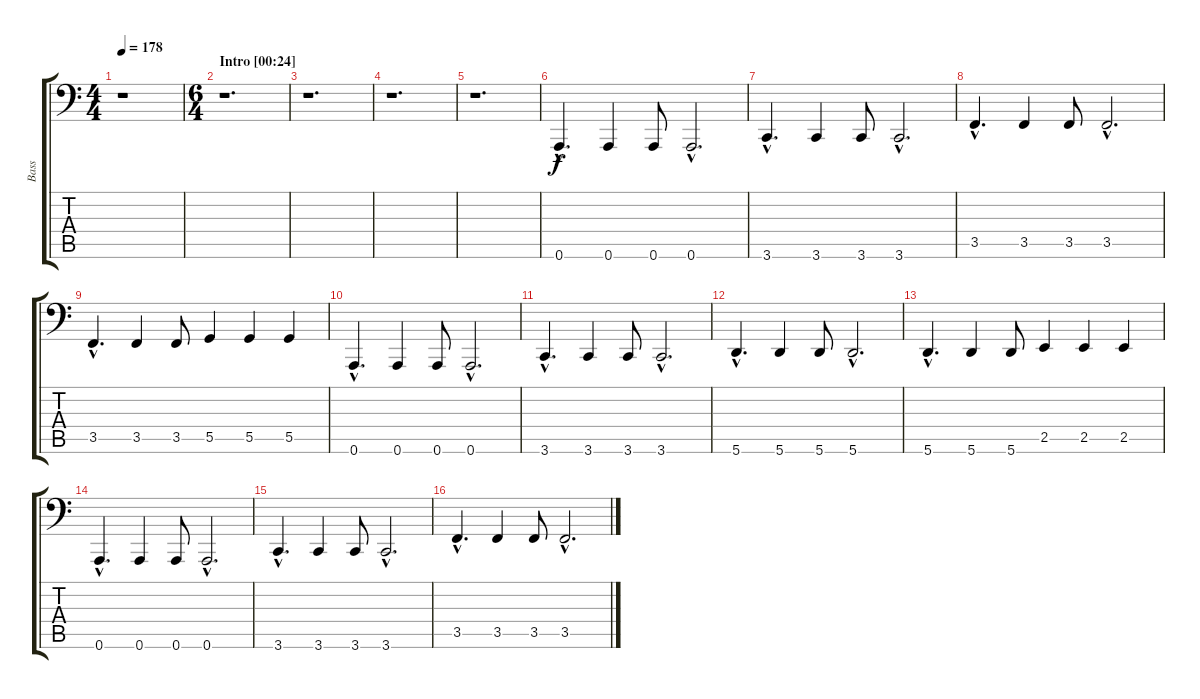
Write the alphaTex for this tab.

\track ("Bass" "Bass") {instrument electricbassfinger}
\staff {score tabs}
\tuning (Bb2 F2 C2 G1 D1 A0) {hide}
\ts (4 4)
\tempo 178
\clef f4
\ks c
r.1{dy f instrument electricbassfinger} |
\ts (6 4)
\section ("" "Intro [00:24]")
r.1{d} |
r.1{d} |
r.1{d} |
r.1{d} |
\section ("" "")
0.6{hac}.4{d} 0.6.4 0.6.8 0.6{hac}.2{d} |
3.6{hac}.4{d} 3.6.4 3.6.8 3.6{hac}.2{d} |
3.5{hac}.4{d} 3.5.4 3.5.8 3.5{hac}.2{d} |
3.5{hac}.4{d} 3.5.4 3.5.8 5.5.4 5.5.4 5.5.4 |
\section ("" "")
0.6{hac}.4{d} 0.6.4 0.6.8 0.6{hac}.2{d} |
3.6{hac}.4{d} 3.6.4 3.6.8 3.6{hac}.2{d} |
5.6{hac}.4{d} 5.6.4 5.6.8 5.6{hac}.2{d} |
5.6{hac}.4{d} 5.6.4 5.6.8 2.5.4 2.5.4 2.5.4 |
\section ("" "")
0.6{hac}.4{d} 0.6.4 0.6.8 0.6{hac}.2{d} |
3.6{hac}.4{d} 3.6.4 3.6.8 3.6{hac}.2{d} |
3.5{hac}.4{d} 3.5.4 3.5.8 3.5{hac}.2{d}
